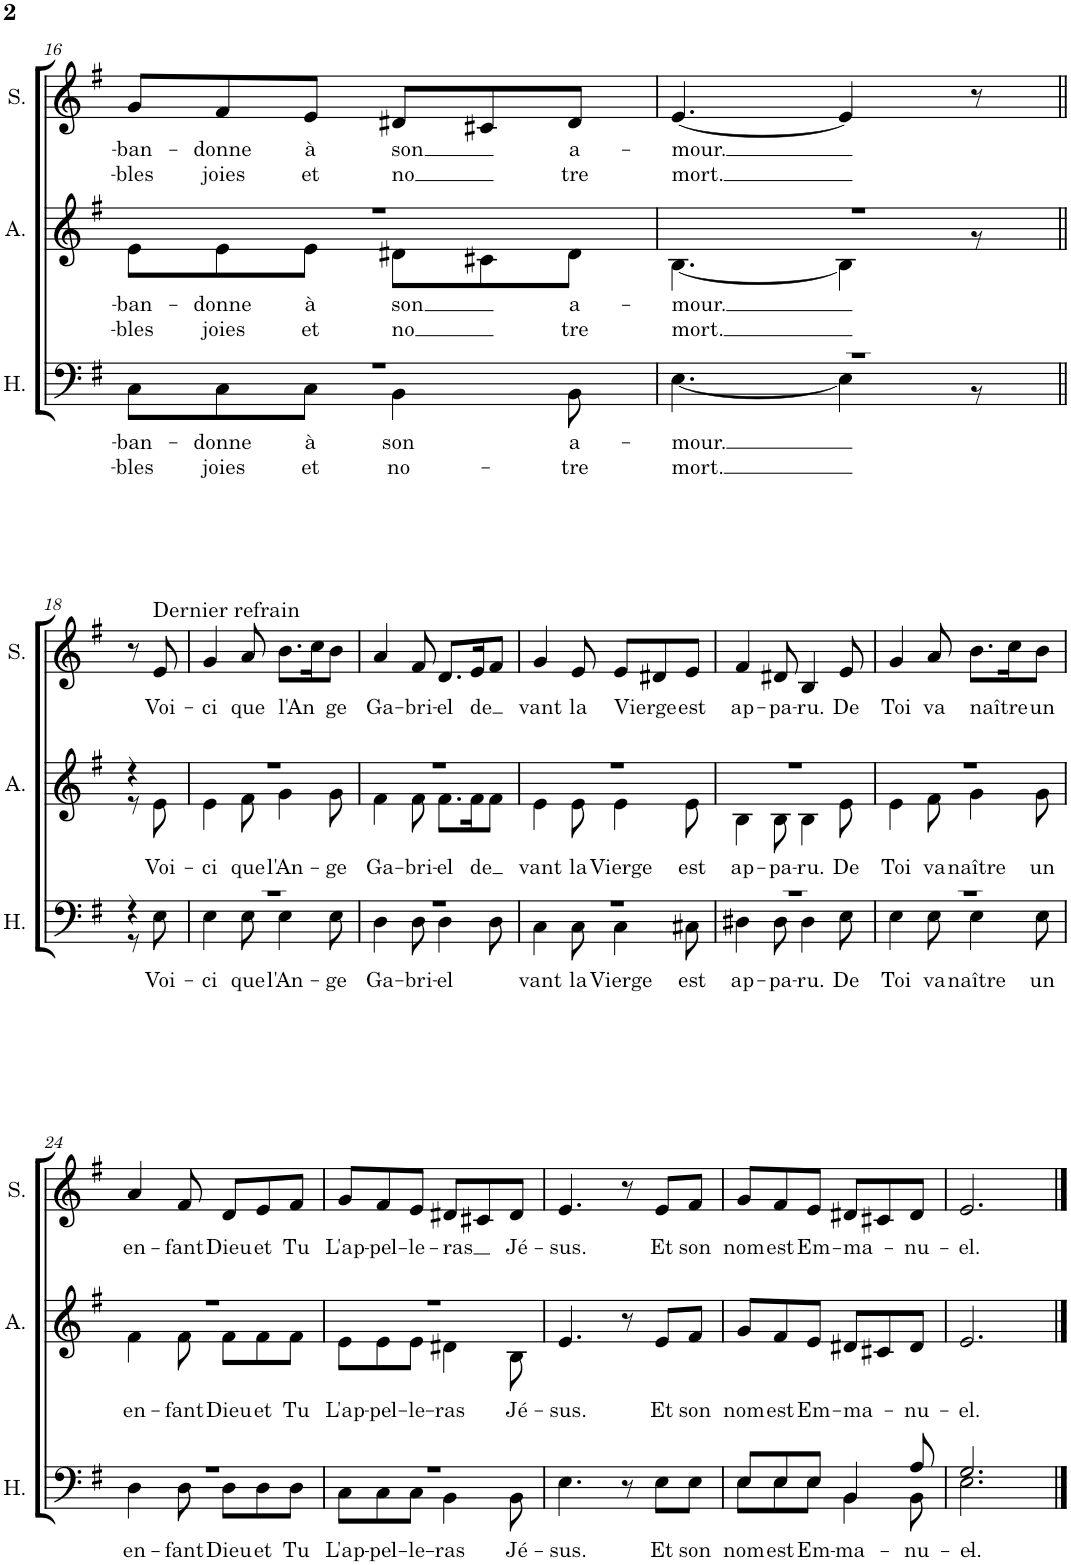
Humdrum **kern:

**kern	**text	**text	**kern	**text	**text	**kern	**text	**text
*part3	*part3	*part3	*part2	*part2	*part2	*part1	*part1	*part1
*staff3	*staff3	*staff3	*staff2	*staff2	*staff2	*staff1	*staff1	*staff1
*I"Hommes	*	*	*I"Alto	*	*	*I"Soprano	*	*
*I'H.	*	*	*I'A.	*	*	*I'S.	*	*
!!LO:PB:g=z
*clefF4	*	*	*clefG2	*	*	*clefG2	*	*
*k[f#]	*	*	*k[f#]	*	*	*k[f#]	*	*
*M6/8	*	*	*M6/8	*	*	*M6/8	*	*
=16	=16	=16	=16	=16	=16	=16	=16	=16
*^	*	*	*	*	*	*	*	*
!	!	!LO:LY:b	!LO:LY:b	!	!LO:LY:b	!LO:LY:b	!	!LO:LY:b	!LO:LY:b
*	*	*	*	*^	*	*	*	*	*
2.r	8C\L	-ban-	-bles	2.r	8e\L	-ban-	-bles	8g/L	-ban-	-bles
!	!	!LO:LY:b	!LO:LY:b	!	!	!LO:LY:b	!LO:LY:b	!	!LO:LY:b	!LO:LY:b
.	8C\	-donne	joies	.	8e\	-donne	joies	8f#/	-donne	joies
!	!	!LO:LY:b	!LO:LY:b	!	!	!LO:LY:b	!LO:LY:b	!	!LO:LY:b	!LO:LY:b
.	8C\J	à	et	.	8e\J	à	et	8e/J	à	et
!	!	!LO:LY:b	!LO:LY:b	!	!	!LO:LY:b	!LO:LY:b	!	!LO:LY:b	!LO:LY:b
.	4BB\	son	no-	.	8d#X\L	son	no	8d#X/L	son	no
.	.	.	.	.	8c#X\	.	.	8c#X/	.	.
!	!	!LO:LY:b	!LO:LY:b	!	!	!LO:LY:b	!LO:LY:b	!	!LO:LY:b	!LO:LY:b
.	8BB\	a-	-tre	.	8d#\J	a-	tre	8d#/J	a-	tre
=17	=17	=17	=17	=17	=17	=17	=17	=17	=17	=17
!	!	!LO:LY:b	!LO:LY:b	!	!	!LO:LY:b	!LO:LY:b	!	!LO:LY:b	!LO:LY:b
2.r	[4.E\	-mour.	mort.	2.r	[4.B\	-mour.	mort.	[4.e/	-mour.	mort.
.	4E\]	.	.	.	4B\]	.	.	4e/]	.	.
.	8r	.	.	.	8r	.	.	8r	.	.
!!LO:LB:g=z
=18||	=18||	=18||	=18||	=18||	=18||	=18||	=18||	=18||	=18||	=18||
4r	8r	.	.	4r	8r	.	.	8r	.	.
!	!	!	!	!	!	!	!	!LO:TX:a:t=Dernier refrain	!	!
!	!	!LO:LY:b	!	!	!	!LO:LY:b	!	!	!LO:LY:b	!
.	8E\	Voi-	.	.	8e\	Voi-	.	8e/	Voi-	.
=19	=19	=19	=19	=19	=19	=19	=19	=19	=19	=19
!	!	!LO:LY:b	!	!	!	!LO:LY:b	!	!	!LO:LY:b	!
2.r	4E\	-ci	.	2.r	4e\	-ci	.	4g/	-ci	.
!	!	!LO:LY:b	!	!	!	!LO:LY:b	!	!	!LO:LY:b	!
.	8E\	que	.	.	8f#\	que	.	8a/	que	.
!	!	!LO:LY:b	!	!	!	!LO:LY:b	!	!	!LO:LY:b	!
.	4E\	l'An-	.	.	4g\	l'An-	.	8.b\L	-l'An	.
.	.	.	.	.	.	.	.	16cc\K	.	.
!	!	!LO:LY:b	!	!	!	!LO:LY:b	!	!	!LO:LY:b	!
.	8E\	-ge	.	.	8g\	-ge	.	8b\J	ge	.
=20	=20	=20	=20	=20	=20	=20	=20	=20	=20	=20
!	!	!LO:LY:b	!	!	!	!LO:LY:b	!	!	!LO:LY:b	!
2.r	4D\	Ga-	.	2.r	4f#\	Ga-	.	4a/	Ga-	.
!	!	!LO:LY:b	!	!	!	!LO:LY:b	!	!	!LO:LY:b	!
.	8D\	-bri-	.	.	8f#\	-bri-	.	8f#/	-bri-	.
!	!	!LO:LY:b	!	!	!	!LO:LY:b	!	!	!LO:LY:b	!
.	4D\	-el	.	.	8.f#\L	-el	.	8.d/L	-el	.
!	!	!	!	!	!	!LO:LY:b	!	!	!LO:LY:b	!
.	.	.	.	.	16f#\K	de	.	16e/K	de	.
.	8D\	.	.	.	8f#\J	.	.	8f#/J	.	.
=21	=21	=21	=21	=21	=21	=21	=21	=21	=21	=21
!	!	!LO:LY:b	!	!	!	!LO:LY:b	!	!	!LO:LY:b	!
2.r	4C\	vant	.	2.r	4e\	vant	.	4g/	vant	.
!	!	!LO:LY:b	!	!	!	!LO:LY:b	!	!	!LO:LY:b	!
.	8C\	la	.	.	8e\	la	.	8e/	la	.
!	!	!LO:LY:b	!	!	!	!LO:LY:b	!	!	!LO:LY:b	!
.	4C\	Vierge	.	.	4e\	Vierge	.	8e/L	Vierge	.
.	.	.	.	.	.	.	.	8d#X/	.	.
!	!	!LO:LY:b	!	!	!	!LO:LY:b	!	!	!LO:LY:b	!
.	8C#X\	est	.	.	8e\	est	.	8e/J	est	.
=22	=22	=22	=22	=22	=22	=22	=22	=22	=22	=22
!	!	!LO:LY:b	!	!	!	!LO:LY:b	!	!	!LO:LY:b	!
2.r	4D#X\	ap-	.	2.r	4B\	ap-	.	4f#/	ap-	.
!	!	!LO:LY:b	!	!	!	!LO:LY:b	!	!	!LO:LY:b	!
.	8D#\	-pa-	.	.	8B\	-pa-	.	8d#X/	-pa-	.
!	!	!LO:LY:b	!	!	!	!LO:LY:b	!	!	!LO:LY:b	!
.	4D#\	-ru.	.	.	4B\	-ru.	.	4B/	-ru.	.
!	!	!LO:LY:b	!	!	!	!LO:LY:b	!	!	!LO:LY:b	!
.	8E\	De	.	.	8e\	De	.	8e/	De	.
=23	=23	=23	=23	=23	=23	=23	=23	=23	=23	=23
!	!	!LO:LY:b	!	!	!	!LO:LY:b	!	!	!LO:LY:b	!
2.r	4E\	Toi	.	2.r	4e\	Toi	.	4g/	Toi	.
!	!	!LO:LY:b	!	!	!	!LO:LY:b	!	!	!LO:LY:b	!
.	8E\	va	.	.	8f#\	va	.	8a/	va	.
!	!	!LO:LY:b	!	!	!	!LO:LY:b	!	!	!LO:LY:b	!
.	4E\	naître	.	.	4g\	naître	.	8.b\L	naître	.
.	.	.	.	.	.	.	.	16cc\K	.	.
!	!	!LO:LY:b	!	!	!	!LO:LY:b	!	!	!LO:LY:b	!
.	8E\	un	.	.	8g\	un	.	8b\J	un	.
!!LO:LB:g=z
=24	=24	=24	=24	=24	=24	=24	=24	=24	=24	=24
!	!	!LO:LY:b	!	!	!	!LO:LY:b	!	!	!LO:LY:b	!
2.r	4D\	en-	.	2.r	4f#\	en-	.	4a/	en-	.
!	!	!LO:LY:b	!	!	!	!LO:LY:b	!	!	!LO:LY:b	!
.	8D\	-fant	.	.	8f#\	-fant	.	8f#/	-fant	.
!	!	!LO:LY:b	!	!	!	!LO:LY:b	!	!	!LO:LY:b	!
.	8D\L	Dieu	.	.	8f#\L	Dieu	.	8d/L	Dieu	.
!	!	!LO:LY:b	!	!	!	!LO:LY:b	!	!	!LO:LY:b	!
.	8D\	et	.	.	8f#\	et	.	8e/	et	.
!	!	!LO:LY:b	!	!	!	!LO:LY:b	!	!	!LO:LY:b	!
.	8D\J	Tu	.	.	8f#\J	Tu	.	8f#/J	Tu	.
=25	=25	=25	=25	=25	=25	=25	=25	=25	=25	=25
!	!	!LO:LY:b	!	!	!	!LO:LY:b	!	!	!LO:LY:b	!
2.r	8C\L	L'ap-	.	2.r	8e\L	L'ap-	.	8g/L	L'ap-	.
!	!	!LO:LY:b	!	!	!	!LO:LY:b	!	!	!LO:LY:b	!
.	8C\	-pel-	.	.	8e\	-pel-	.	8f#/	-pel-	.
!	!	!LO:LY:b	!	!	!	!LO:LY:b	!	!	!LO:LY:b	!
.	8C\J	-le-	.	.	8e\J	-le-	.	8e/J	-le-	.
!	!	!LO:LY:b	!	!	!	!LO:LY:b	!	!	!LO:LY:b	!
.	4BB\	-ras	.	.	4d#X\	-ras	.	8d#X/L	-ras	.
.	.	.	.	.	.	.	.	8c#X/	.	.
!	!	!LO:LY:b	!	!	!	!LO:LY:b	!	!	!LO:LY:b	!
.	8BB\	Jé-	.	.	8B\	Jé-	.	8d#/J	Jé-	.
=26	=26	=26	=26	=26	=26	=26	=26	=26	=26	=26
!	!	!LO:LY:b	!	!	!	!LO:LY:b	!	!	!LO:LY:b	!
*v	*v	*	*	*	*	*	*	*	*	*
*	*	*	*v	*v	*	*	*	*	*
4.E\	-sus.	.	4.e/	-sus.	.	4.e/	-sus.	.
8r	.	.	8r	.	.	8r	.	.
!	!LO:LY:b	!	!	!LO:LY:b	!	!	!LO:LY:b	!
8E\L	Et	.	8e/L	Et	.	8e/L	Et	.
!	!LO:LY:b	!	!	!LO:LY:b	!	!	!LO:LY:b	!
8E\J	son	.	8f#/J	son	.	8f#/J	son	.
=27	=27	=27	=27	=27	=27	=27	=27	=27
!	!LO:LY:b	!	!	!LO:LY:b	!	!	!LO:LY:b	!
*^	*	*	*	*	*	*	*	*
8E/L	8E\L	nom	.	8g/L	nom	.	8g/L	nom	.
!	!	!LO:LY:b	!	!	!LO:LY:b	!	!	!LO:LY:b	!
8E/	8E\	est	.	8f#/	est	.	8f#/	est	.
!	!	!LO:LY:b	!	!	!LO:LY:b	!	!	!LO:LY:b	!
8E/J	8E\J	Em-	.	8e/J	Em-	.	8e/J	Em-	.
!	!	!LO:LY:b	!	!	!LO:LY:b	!	!	!LO:LY:b	!
4BB/	4BB\	-ma-	.	8d#X/L	-ma-	.	8d#X/L	-ma-	.
.	.	.	.	8c#X/	.	.	8c#X/	.	.
!	!	!LO:LY:b	!	!	!LO:LY:b	!	!	!LO:LY:b	!
8BB\	8A/	-nu-	.	8d#/J	-nu-	.	8d#/J	-nu-	.
=28	=28	=28	=28	=28	=28	=28	=28	=28	=28
!	!	!LO:LY:b	!	!	!LO:LY:b	!	!	!LO:LY:b	!
2.E\	2.G/	-el.-	.	2.e/	-el.	.	2.e/	-el.	.
*v	*v	*	*	*	*	*	*	*	*
==	==	==	==	==	==	==	==	==
*-	*-	*-	*-	*-	*-	*-	*-	*-
